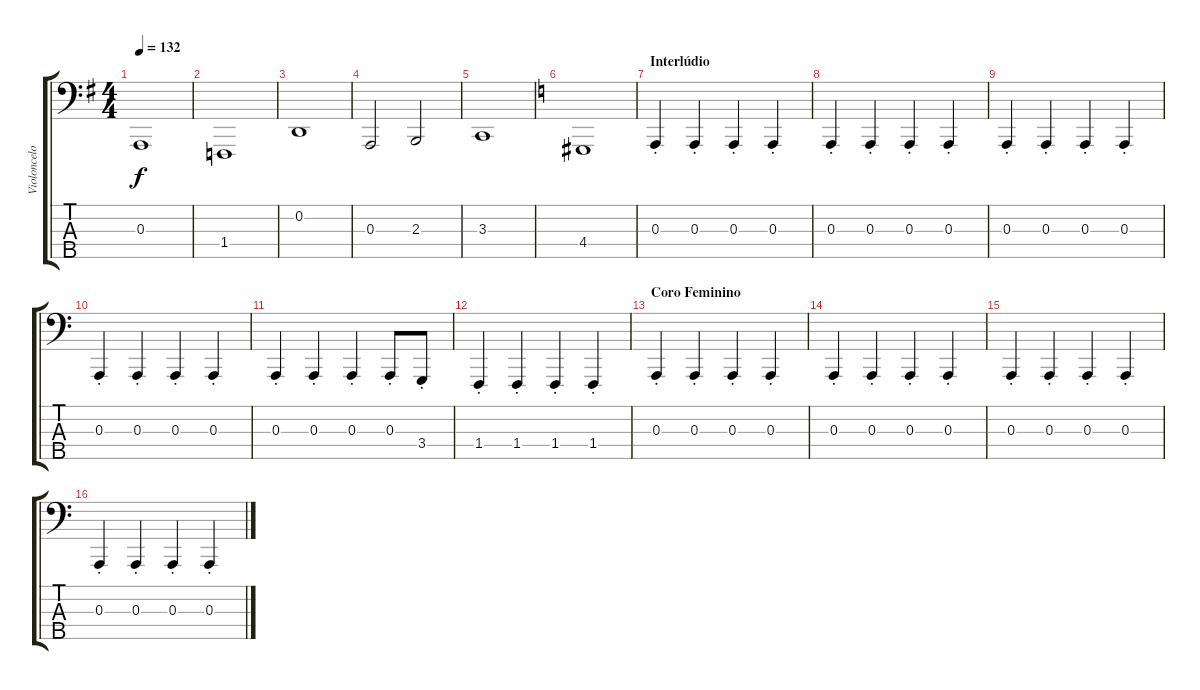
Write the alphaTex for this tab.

\track ("Violoncelo" "Violoncelo") {instrument cello}
\staff {score tabs}
\tuning (G2 D2 A1 E1 B0) {hide}
\ts (4 4)
\tempo 132
\clef f4
\ks g
0.3.1{dy f} |
1.4.1 |
0.2.1 |
0.3.2 2.3.2 |
3.3.1 |
\ks aminor
4.4.1 |
\section ("" "Interlúdio")
0.3{st}.4 0.3{st}.4 0.3{st}.4 0.3{st}.4 |
0.3{st}.4 0.3{st}.4 0.3{st}.4 0.3{st}.4 |
0.3{st}.4 0.3{st}.4 0.3{st}.4 0.3{st}.4 |
0.3{st}.4 0.3{st}.4 0.3{st}.4 0.3{st}.4 |
0.3{st}.4 0.3{st}.4 0.3{st}.4 0.3{st}.8 3.4{st}.8 |
1.4{st}.4 1.4{st}.4 1.4{st}.4 1.4{st}.4 |
\section ("" "Coro Feminino")
0.3{st}.4 0.3{st}.4 0.3{st}.4 0.3{st}.4 |
0.3{st}.4 0.3{st}.4 0.3{st}.4 0.3{st}.4 |
0.3{st}.4 0.3{st}.4 0.3{st}.4 0.3{st}.4 |
0.3{st}.4 0.3{st}.4 0.3{st}.4 0.3{st}.4
